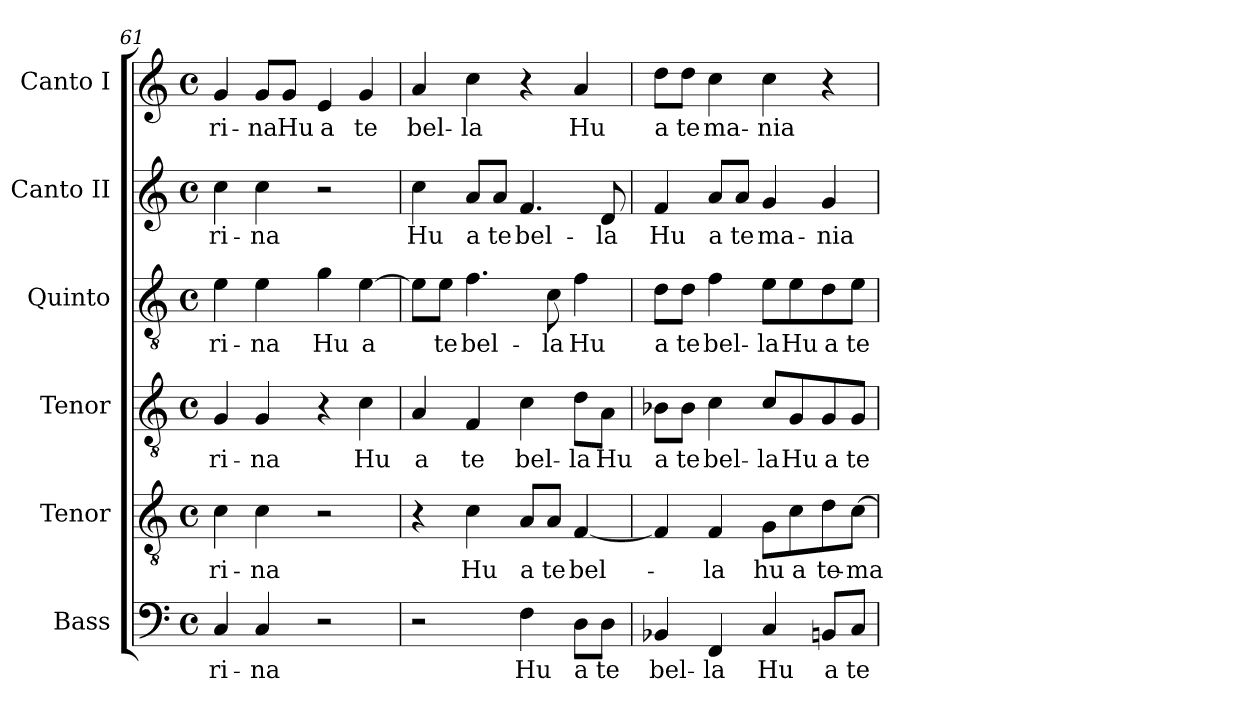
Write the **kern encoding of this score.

**kern	**text	**kern	**text	**kern	**text	**kern	**text	**kern	**text	**kern	**text
*part6	*part6	*part5	*part5	*part4	*part4	*part3	*part3	*part2	*part2	*part1	*part1
*staff6	*staff6	*staff5	*staff5	*staff4	*staff4	*staff3	*staff3	*staff2	*staff2	*staff1	*staff1
*I"Bass	*	*I"Tenor	*	*I"Tenor	*	*I"Quinto	*	*I"Canto II	*	*I"Canto I	*
*I'B.	*	*I'T.	*	*I'T.	*	*I'T.	*	*	*	*	*
!!LO:LB:g=z
*clefF4	*	*clefGv2	*	*clefGv2	*	*clefGv2	*	*clefG2	*	*clefG2	*
*	*	*ITrd7c12	*	*ITrd7c12	*	*ITrd7c12	*	*	*	*	*
*k[]	*	*k[]	*	*k[]	*	*k[]	*	*k[]	*	*k[]	*
*C:	*	*C:	*	*C:	*	*C:	*	*C:	*	*C:	*
*M4/4	*	*M4/4	*	*M4/4	*	*M4/4	*	*M4/4	*	*M4/4	*
*met(c)	*	*met(c)	*	*met(c)	*	*met(c)	*	*met(c)	*	*met(c)	*
=61	=61	=61	=61	=61	=61	=61	=61	=61	=61	=61	=61
!	!LO:LY:b:color=#000000	!	!	!	!	!	!	!	!	!	!
!	!	!	!LO:LY:b:color=#000000	!	!	!	!	!	!	!	!
!	!	!	!	!	!LO:LY:b:color=#000000	!	!	!	!	!	!
!	!	!	!	!	!	!	!LO:LY:b:color=#000000	!	!	!	!
!	!	!	!	!	!	!	!	!	!LO:LY:b:color=#000000	!	!
!	!	!	!	!	!	!	!	!	!	!	!LO:LY:b:color=#000000
4Ci/	-ri-	4Ci\	-ri-	4GGi/	-ri-	4Ei\	-ri-	4cci\	-ri-	4gi/	-ri-
!	!LO:LY:b:color=#000000	!	!	!	!	!	!	!	!	!	!
!	!	!	!LO:LY:b:color=#000000	!	!	!	!	!	!	!	!
!	!	!	!	!	!LO:LY:b:color=#000000	!	!	!	!	!	!
!	!	!	!	!	!	!	!LO:LY:b:color=#000000	!	!	!	!
!	!	!	!	!	!	!	!	!	!LO:LY:b:color=#000000	!	!
!	!	!	!	!	!	!	!	!	!	!	!LO:LY:b:color=#000000
4Ci/	-na	4Ci\	-na	4GGi/	-na	4Ei\	-na	4cci\	-na	8gi/L	-na
!	!	!	!	!	!	!	!	!	!	!	!LO:LY:b:color=#000000
.	.	.	.	.	.	.	.	.	.	8gi/J	Hu
!	!	!	!	!	!	!	!LO:LY:b:color=#000000	!	!	!	!
!	!	!	!	!	!	!	!	!	!	!	!LO:LY:b:color=#000000
2r	.	2r	.	4r	.	4Gi\	Hu	2r	.	4ei/	a
!	!	!	!	!	!LO:LY:b:color=#000000	!	!	!	!	!	!
!	!	!	!	!	!	!	!LO:LY:b:color=#000000	!	!	!	!
!	!	!	!	!	!	!	!	!	!	!	!LO:LY:b:color=#000000
.	.	.	.	4Ci\	Hu	[>4Ei\	a	.	.	4gi/	te
=62	=62	=62	=62	=62	=62	=62	=62	=62	=62	=62	=62
!	!	!	!	!	!LO:LY:b:color=#000000	!	!	!	!	!	!
!	!	!	!	!	!	!	!	!	!LO:LY:b:color=#000000	!	!
!	!	!	!	!	!	!	!	!	!	!	!LO:LY:b:color=#000000
2r	.	4r	.	4AAi/	a	8Ei\L]	.	4cci\	Hu	4ai/	bel-
!	!	!	!	!	!	!	!LO:LY:b:color=#000000	!	!	!	!
.	.	.	.	.	.	8Ei\J	te	.	.	.	.
!	!	!	!LO:LY:b:color=#000000	!	!	!	!	!	!	!	!
!	!	!	!	!	!LO:LY:b:color=#000000	!	!	!	!	!	!
!	!	!	!	!	!	!	!LO:LY:b:color=#000000	!	!	!	!
!	!	!	!	!	!	!	!	!	!LO:LY:b:color=#000000	!	!
!	!	!	!	!	!	!	!	!	!	!	!LO:LY:b:color=#000000
.	.	4Ci\	Hu	4FFi/	te	4.Fi\	bel-	8ai/L	a	4cci\	-la
!	!	!	!	!	!	!	!	!	!LO:LY:b:color=#000000	!	!
.	.	.	.	.	.	.	.	8ai/J	te	.	.
!	!LO:LY:b:color=#000000	!	!	!	!	!	!	!	!	!	!
!	!	!	!LO:LY:b:color=#000000	!	!	!	!	!	!	!	!
!	!	!	!	!	!LO:LY:b:color=#000000	!	!	!	!	!	!
!	!	!	!	!	!	!	!	!	!LO:LY:b:color=#000000	!	!
4Fi\	Hu	8AAi/L	a	4Ci\	bel-	.	.	4.fi/	bel-	4r	.
!	!	!	!LO:LY:b:color=#000000	!	!	!	!	!	!	!	!
!	!	!	!	!	!	!	!LO:LY:b:color=#000000	!	!	!	!
.	.	8AAi/J	te	.	.	8Ci\	-la	.	.	.	.
!	!LO:LY:b:color=#000000	!	!	!	!	!	!	!	!	!	!
!	!	!	!LO:LY:b:color=#000000	!	!	!	!	!	!	!	!
!	!	!	!	!	!LO:LY:b:color=#000000	!	!	!	!	!	!
!	!	!	!	!	!	!	!LO:LY:b:color=#000000	!	!	!	!
!	!	!	!	!	!	!	!	!	!	!	!LO:LY:b:color=#000000
8Di\L	a	[<4FFi/	bel-	8Di\L	-la	4Fi\	Hu	.	.	4ai/	Hu
!	!LO:LY:b:color=#000000	!	!	!	!	!	!	!	!	!	!
!	!	!	!	!	!LO:LY:b:color=#000000	!	!	!	!	!	!
!	!	!	!	!	!	!	!	!	!LO:LY:b:color=#000000	!	!
8Di\J	te	.	.	8AAi\J	Hu	.	.	8di/	-la	.	.
=63	=63	=63	=63	=63	=63	=63	=63	=63	=63	=63	=63
!	!LO:LY:b:color=#000000	!	!	!	!	!	!	!	!	!	!
!	!	!	!	!	!LO:LY:b:color=#000000	!	!	!	!	!	!
!	!	!	!	!	!	!	!LO:LY:b:color=#000000	!	!	!	!
!	!	!	!	!	!	!	!	!	!LO:LY:b:color=#000000	!	!
!	!	!	!	!	!	!	!	!	!	!	!LO:LY:b:color=#000000
4BB-Xi/	bel-	4FFi/]	.	8BB-Xi\L	a	8Di\L	a	4fi/	Hu	8ddi\L	a
!	!	!	!	!	!LO:LY:b:color=#000000	!	!	!	!	!	!
!	!	!	!	!	!	!	!LO:LY:b:color=#000000	!	!	!	!
!	!	!	!	!	!	!	!	!	!	!	!LO:LY:b:color=#000000
.	.	.	.	8BB-i\J	te	8Di\J	te	.	.	8ddi\J	te
!	!LO:LY:b:color=#000000	!	!	!	!	!	!	!	!	!	!
!	!	!	!LO:LY:b:color=#000000	!	!	!	!	!	!	!	!
!	!	!	!	!	!LO:LY:b:color=#000000	!	!	!	!	!	!
!	!	!	!	!	!	!	!LO:LY:b:color=#000000	!	!	!	!
!	!	!	!	!	!	!	!	!	!LO:LY:b:color=#000000	!	!
!	!	!	!	!	!	!	!	!	!	!	!LO:LY:b:color=#000000
4FFi/	-la	4FFi/	-la	4Ci\	bel-	4Fi\	bel-	8ai/L	a	4cci\	ma-
!	!	!	!	!	!	!	!	!	!LO:LY:b:color=#000000	!	!
.	.	.	.	.	.	.	.	8ai/J	te	.	.
!	!LO:LY:b:color=#000000	!	!	!	!	!	!	!	!	!	!
!	!	!	!LO:LY:b:color=#000000	!	!	!	!	!	!	!	!
!	!	!	!	!	!LO:LY:b:color=#000000	!	!	!	!	!	!
!	!	!	!	!	!	!	!LO:LY:b:color=#000000	!	!	!	!
!	!	!	!	!	!	!	!	!	!LO:LY:b:color=#000000	!	!
!	!	!	!	!	!	!	!	!	!	!	!LO:LY:b:color=#000000
4Ci/	Hu	8GGi\L	hu	8Ci/L	-la	8Ei\L	-la	4gi/	ma-	4cci\	-nia
!	!	!	!LO:LY:b:color=#000000	!	!	!	!	!	!	!	!
!	!	!	!	!	!LO:LY:b:color=#000000	!	!	!	!	!	!
!	!	!	!	!	!	!	!LO:LY:b:color=#000000	!	!	!	!
.	.	8Ci\	a	8GGi/	Hu	8Ei\	Hu	.	.	.	.
!	!LO:LY:b:color=#000000	!	!	!	!	!	!	!	!	!	!
!	!	!	!LO:LY:b:color=#000000	!	!	!	!	!	!	!	!
!	!	!	!	!	!LO:LY:b:color=#000000	!	!	!	!	!	!
!	!	!	!	!	!	!	!LO:LY:b:color=#000000	!	!	!	!
!	!	!	!	!	!	!	!	!	!LO:LY:b:color=#000000	!	!
8BBi/L	a	8Di\	te-	8GGi/	a	8Di\	a	4gi/	-nia	4r	.
!	!LO:LY:b:color=#000000	!	!	!	!	!	!	!	!	!	!
!	!	!	!LO:LY:b:color=#000000	!	!	!	!	!	!	!	!
!	!	!	!	!	!LO:LY:b:color=#000000	!	!	!	!	!	!
!	!	!	!	!	!	!	!LO:LY:b:color=#000000	!	!	!	!
8Ci/J	te	[>8Ci\J	-ma-	8GGi/J	te	8Ei\J	te	.	.	.	.
=	=	=	=	=	=	=	=	=	=	=	=
*-	*-	*-	*-	*-	*-	*-	*-	*-	*-	*-	*-
